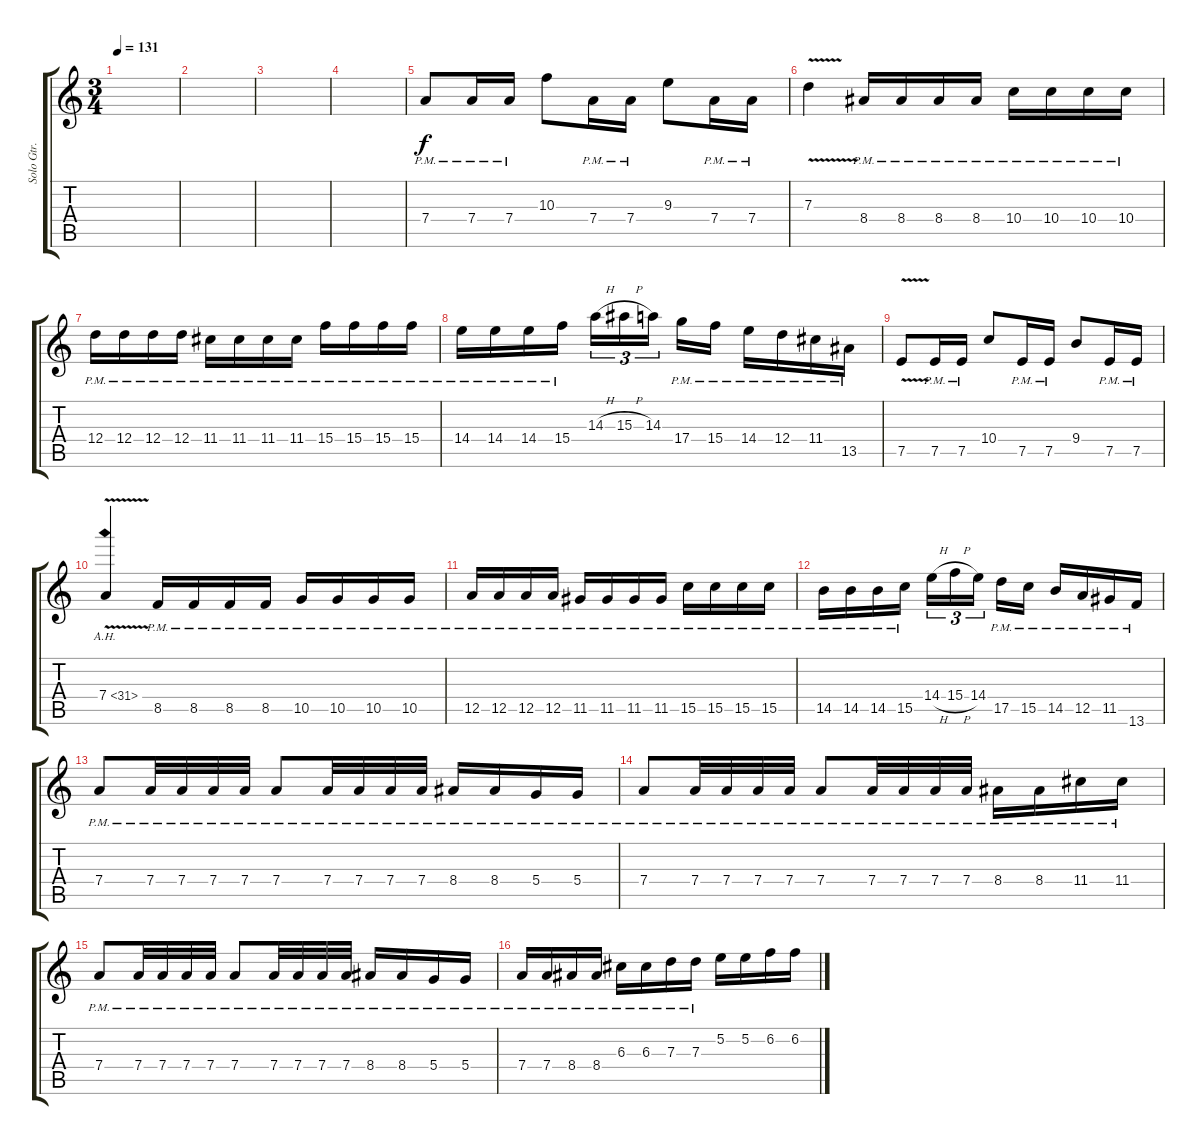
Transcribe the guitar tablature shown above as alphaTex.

\track ("Solo Gtr." "Solo Gtr.") {instrument distortionguitar}
\staff {score tabs}
\tuning (E4 B3 G3 D3 A2 E2) {hide}
\ts (3 4)
\tempo 131
\clef g2
\ks c
|
|
|
|
7.4{pm}.8 7.4{pm}.16 7.4{pm}.16 10.3.8 7.4{pm}.16 7.4{pm}.16 9.3.8 7.4{pm}.16 7.4{pm}.16 |
7.3{v}.4 8.4{pm}.16 8.4{pm}.16 8.4{pm}.16 8.4{pm}.16 10.4{pm}.16 10.4{pm}.16 10.4{pm}.16 10.4{pm}.16 |
12.4{pm}.16 12.4{pm}.16 12.4{pm}.16 12.4{pm}.16 11.4{pm}.16 11.4{pm}.16 11.4{pm}.16 11.4{pm}.16 15.4{pm}.16 15.4{pm}.16 15.4{pm}.16 15.4{pm}.16 |
14.4{pm}.16 14.4{pm}.16 14.4{pm}.16 15.4{pm}.16 14.3{h}.16{tu (3 2)} 15.3{h}.16{tu (3 2)} 14.3.16{tu (3 2) beam splitsecondary} 17.4{pm}.16 15.4{pm}.16 14.4{pm}.16 12.4{pm}.16 11.4{pm}.16 13.5{pm}.16 |
7.5{v}.8 7.5{pm}.16 7.5{pm}.16 10.4.8 7.5{pm}.16 7.5{pm}.16 9.4.8 7.5{pm}.16 7.5{pm}.16 |
7.4{ah 24 v}.4 8.5{pm}.16 8.5{pm}.16 8.5{pm}.16 8.5{pm}.16 10.5{pm}.16 10.5{pm}.16 10.5{pm}.16 10.5{pm}.16 |
12.5{pm}.16 12.5{pm}.16 12.5{pm}.16 12.5{pm}.16 11.5{pm}.16 11.5{pm}.16 11.5{pm}.16 11.5{pm}.16 15.5{pm}.16 15.5{pm}.16 15.5{pm}.16 15.5{pm}.16 |
14.5{pm}.16 14.5{pm}.16 14.5{pm}.16 15.5{pm}.16 14.4{h}.16{tu (3 2)} 15.4{h}.16{tu (3 2)} 14.4.16{tu (3 2) beam splitsecondary} 17.5{pm}.16 15.5{pm}.16 14.5{pm}.16 12.5{pm}.16 11.5{pm}.16 13.6{pm}.16 |
7.4{pm}.8 7.4{pm}.32 7.4{pm}.32 7.4{pm}.32 7.4{pm}.32 7.4{pm}.8 7.4{pm}.32 7.4{pm}.32 7.4{pm}.32 7.4{pm}.32 8.4{pm}.16 8.4{pm}.16 5.4{pm}.16 5.4{pm}.16 |
7.4{pm}.8 7.4{pm}.32 7.4{pm}.32 7.4{pm}.32 7.4{pm}.32 7.4{pm}.8 7.4{pm}.32 7.4{pm}.32 7.4{pm}.32 7.4{pm}.32 8.4{pm}.16 8.4{pm}.16 11.4{pm}.16 11.4{pm}.16 |
7.4{pm}.8 7.4{pm}.32 7.4{pm}.32 7.4{pm}.32 7.4{pm}.32 7.4{pm}.8 7.4{pm}.32 7.4{pm}.32 7.4{pm}.32 7.4{pm}.32 8.4{pm}.16 8.4{pm}.16 5.4{pm}.16 5.4{pm}.16 |
7.4{pm}.16 7.4{pm}.16 8.4{pm}.16 8.4{pm}.16 6.3{pm}.16 6.3{pm}.16 7.3{pm}.16 7.3{pm}.16 5.2.16 5.2.16 6.2.16 6.2.16
